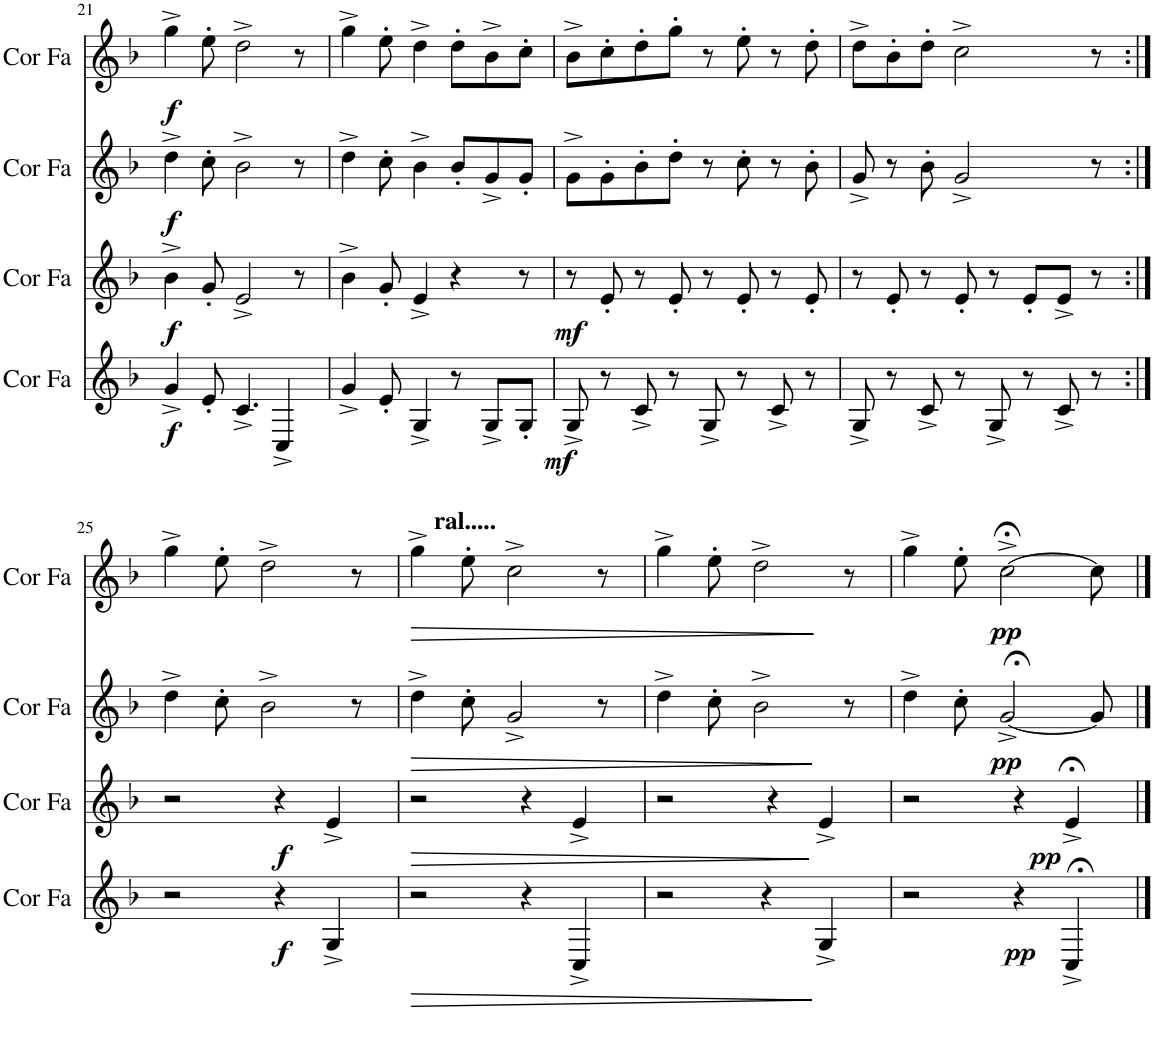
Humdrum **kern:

**kern	**dynam	**kern	**dynam	**kern	**dynam	**kern	**dynam
*part4	*part4	*part3	*part3	*part2	*part2	*part1	*part1
*staff4	*staff4	*staff3	*staff3	*staff2	*staff2	*staff1	*staff1
*I"Cor en Fa	*	*I"Cor en Fa	*	*I"Cor en Fa	*	*I"Cor en Fa	*
*I'Cor Fa	*	*I'Cor Fa	*	*I'Cor Fa	*	*I'Cor Fa	*
!!LO:PB:g=z
*clefG2	*	*clefG2	*	*clefG2	*	*clefG2	*
*Trd4c7	*	*Trd4c7	*	*Trd4c7	*	*Trd4c7	*
*k[b-]	*	*k[b-]	*	*k[b-]	*	*k[b-]	*
*M4/4	*	*M4/4	*	*M4/4	*	*M4/4	*
=21	=21	=21	=21	=21	=21	=21	=21
!	!LO:DY:b	!	!LO:DY:b	!	!LO:DY:b	!	!LO:DY:b
4g^/	f	4b-^\	f	4dd^\	f	4gg^\	f
8e'/	.	8g'/	.	8cc'\	.	8ee'\	.
4.c^/	.	2e^/	.	2b-^\	.	2dd^\	.
4C^/	.	.	.	.	.	.	.
.	.	8r	.	8r	.	8r	.
=22	=22	=22	=22	=22	=22	=22	=22
4g^/	.	4b-^\	.	4dd^\	.	4gg^\	.
8e'/	.	8g'/	.	8cc'\	.	8ee'\	.
4G^/	.	4e^/	.	4b-^\	.	4dd^\	.
8r	.	4r	.	8b-'/L	.	8dd'\L	.
8G^/L	.	.	.	8g^/	.	8b-^\	.
8G'/J	.	8r	.	8g'/J	.	8cc'\J	.
=23	=23	=23	=23	=23	=23	=23	=23
!	!LO:DY:b	!	!LO:DY:b	!	!	!	!
8G^/	mf	8r	mf	8g^\L	.	8b-^\L	.
8r	.	8e'/	.	8g'\	.	8cc'\	.
8c^/	.	8r	.	8b-'\	.	8dd'\	.
8r	.	8e'/	.	8dd'\J	.	8gg'\J	.
8G^/	.	8r	.	8r	.	8r	.
8r	.	8e'/	.	8cc'\	.	8ee'\	.
8c^/	.	8r	.	8r	.	8r	.
8r	.	8e'/	.	8b-'\	.	8dd'\	.
=24	=24	=24	=24	=24	=24	=24	=24
8G^/	.	8r	.	8g^/	.	8dd^\L	.
8r	.	8e'/	.	8r	.	8b-'\	.
8c^/	.	8r	.	8b-'\	.	8dd'\J	.
8r	.	8e'/	.	2g^/	.	2cc^\	.
8G^/	.	8r	.	.	.	.	.
8r	.	8e'/L	.	.	.	.	.
8c^/	.	8e^/J	.	.	.	.	.
8r	.	8r	.	8r	.	8r	.
!!LO:LB:g=z
=25:|!	=25:|!	=25:|!	=25:|!	=25:|!	=25:|!	=25:|!	=25:|!
2r	.	2r	.	4dd^\	.	4gg^\	.
.	.	.	.	8cc'\	.	8ee'\	.
.	.	.	.	2b-^\	.	2dd^\	.
!	!LO:DY:b	!	!LO:DY:b	!	!	!	!
4r	f	4r	f	.	.	.	.
4G^/	.	4e^/	.	.	.	.	.
.	.	.	.	8r	.	8r	.
=26	=26	=26	=26	=26	=26	=26	=26
!	!LO:HP:b	!	!LO:HP:b	!	!LO:HP:b	!	!LO:HP:b
2r	>	2r	>	4dd^\	>	4gg^\	>
!	!	!	!	!	!	!LO:TX:a:B:t=ral.....	!
.	.	.	.	8cc'\	.	8ee'\	.
.	.	.	.	2g^/	.	2cc^\	.
4r	.	4r	.	.	.	.	.
4C^/	.	4e^/	.	.	.	.	.
.	.	.	.	8r	.	8r	.
.	]	.	]	.	]	.	]
=27	=27	=27	=27	=27	=27	=27	=27
2r	.	2r	.	4dd^\	.	4gg^\	.
.	.	.	.	8cc'\	.	8ee'\	.
.	.	.	.	2b-^\	.	2dd^\	.
4r	.	4r	.	.	.	.	.
4G^/	.	4e^/	.	.	.	.	.
.	.	.	.	8r	.	8r	.
=28	=28	=28	=28	=28	=28	=28	=28
*	*	*^	*	*	*	*	*
2r	.	2r	2ryy	.	4dd^\	.	4gg^\	.
.	.	.	.	.	8cc'\	.	8ee'\	.
!	!	!	!	!	!	!LO:DY:b	!	!LO:DY:b
.	.	.	.	.	[2g;<^/	pp	[2cc;<^\	pp
!	!LO:DY:b	!	!	!	!	!	!	!
4r	pp	4r	8ryy	.	.	.	.	.
!	!	!	!	!LO:DY:b	!	!	!	!
.	.	.	4.ryy	pp	.	.	.	.
4C;<^/	.	4e;<^/	.	.	.	.	.	.
.	.	.	.	.	8g/]	.	8cc\]	.
*	*	*v	*v	*	*	*	*	*
==	==	==	==	==	==	==	==
*-	*-	*-	*-	*-	*-	*-	*-
